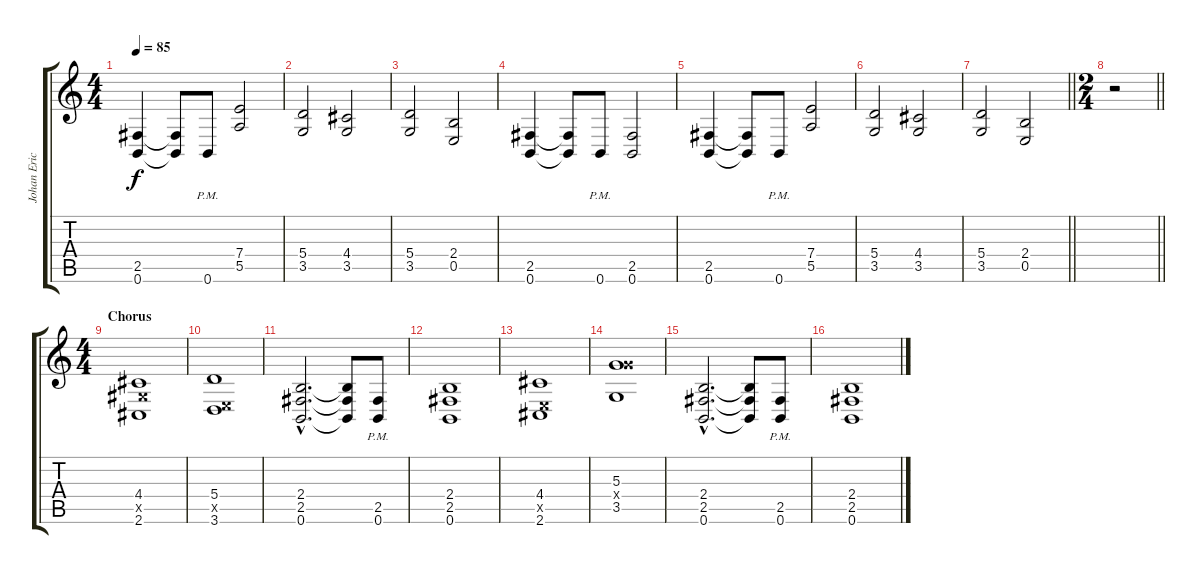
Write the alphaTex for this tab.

\track ("Johan Ericson" "Johan Eric") {instrument distortionguitar}
\staff {score tabs}
\tuning (B3 Gb3 D3 A2 E2 B1) {hide}
\ts (4 4)
\tempo 85
\clef g2
\ks c
(2.5 0.6).4{dy f} (2.5{t} 0.6{t}).8 0.6{pm}.8 (7.4 5.5).2 |
(5.4 3.5).2 (4.4 3.5).2 |
(5.4 3.5).2 (2.4 0.5).2 |
(2.5 0.6).4 (2.5{t} 0.6{t}).8 0.6{pm}.8 (2.5 0.6).2 |
(2.5 0.6).4 (2.5{t} 0.6{t}).8 0.6{pm}.8 (7.4 5.5).2 |
(5.4 3.5).2 (4.4 3.5).2 |
\barLineRight lightlight
(5.4 3.5).2 (2.4 0.5).2 |
\ts (2 4)
\section ("" "")
\barLineRight lightlight
r.2 |
\ts (4 4)
\section ("" "Chorus")
(4.4 4.5{x} 2.6).1 |
(5.4 0.5{x} 3.6).1 |
(2.4{hac} 2.5{hac} 0.6{hac}).2{d} (2.4{t} 2.5{t} 0.6{t}).8 (2.5{pm} 0.6{pm}).8 |
(2.4 2.5 0.6).1 |
(4.4 0.5{x} 2.6).1 |
(5.3 10.4{x} 3.5).1 |
(2.4{hac} 2.5{hac} 0.6{hac}).2{d} (2.4{t} 2.5{t} 0.6{t}).8 (2.5{pm} 0.6{pm}).8 |
(2.4 2.5 0.6).1
